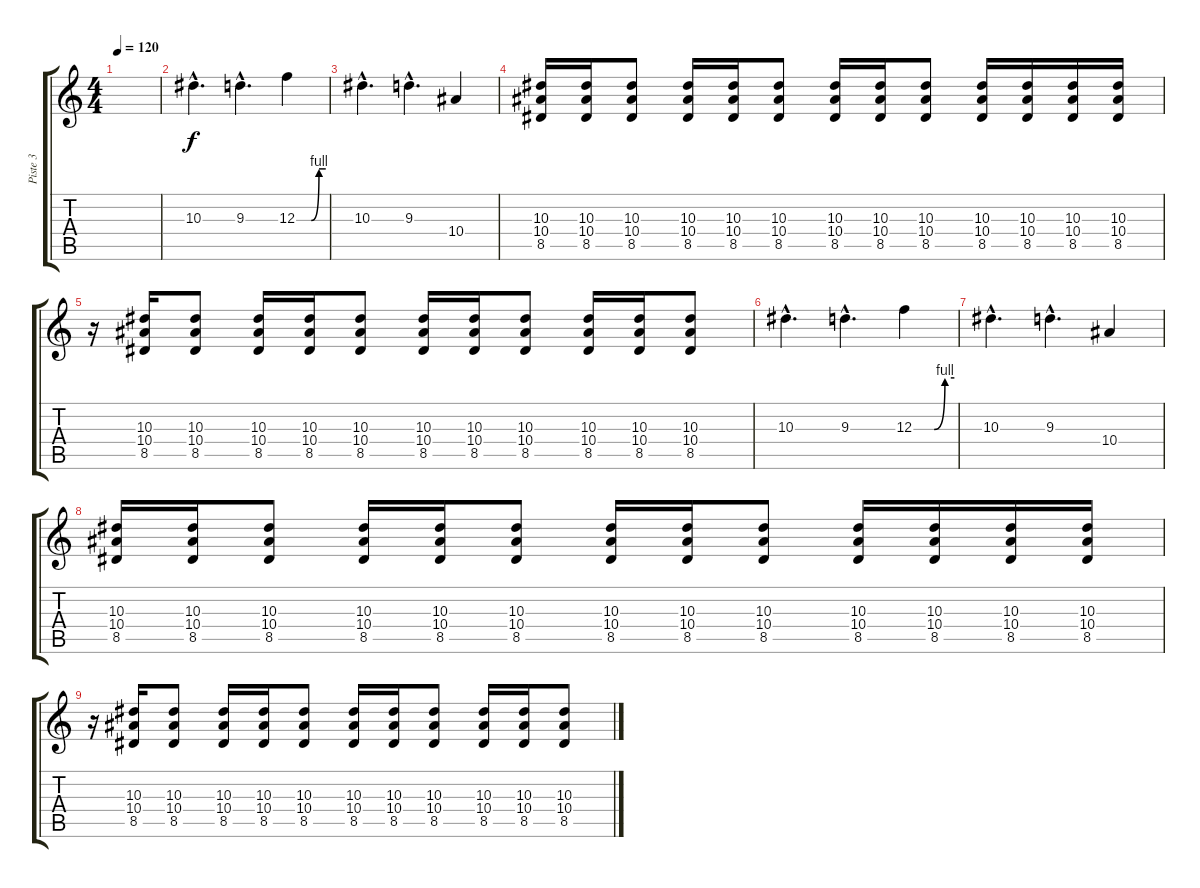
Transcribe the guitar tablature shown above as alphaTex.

\track ("Piste 3" "Piste 3") {instrument distortionguitar}
\staff {score tabs}
\tuning (D4 A3 F3 C3 G2 C2) {hide}
\ts (4 4)
\tempo 120
\clef g2
\ks c
|
10.3{hac}.4{d} 9.3{hac}.4{d} 12.3{be (custom 0 0 30 0 46 4 60 4)}.4 |
10.3{hac}.4{d} 9.3{hac}.4{d} 10.4.4 |
(10.3 10.4 8.5).16 (10.3 10.4 8.5).16 (10.3 10.4 8.5).8 (10.3 10.4 8.5).16 (10.3 10.4 8.5).16 (10.3 10.4 8.5).8 (10.3 10.4 8.5).16 (10.3 10.4 8.5).16 (10.3 10.4 8.5).8 (10.3 10.4 8.5).16 (10.3 10.4 8.5).16 (10.3 10.4 8.5).16 (10.3 10.4 8.5).16 |
r.16 (10.3 10.4 8.5).16 (10.3 10.4 8.5).8 (10.3 10.4 8.5).16 (10.3 10.4 8.5).16 (10.3 10.4 8.5).8 (10.3 10.4 8.5).16 (10.3 10.4 8.5).16 (10.3 10.4 8.5).8 (10.3 10.4 8.5).16 (10.3 10.4 8.5).16 (10.3 10.4 8.5).8 |
10.3{hac}.4{d} 9.3{hac}.4{d} 12.3{be (custom 0 0 30 0 46 4 60 4)}.4 |
10.3{hac}.4{d} 9.3{hac}.4{d} 10.4.4 |
(10.3 10.4 8.5).16 (10.3 10.4 8.5).16 (10.3 10.4 8.5).8 (10.3 10.4 8.5).16 (10.3 10.4 8.5).16 (10.3 10.4 8.5).8 (10.3 10.4 8.5).16 (10.3 10.4 8.5).16 (10.3 10.4 8.5).8 (10.3 10.4 8.5).16 (10.3 10.4 8.5).16 (10.3 10.4 8.5).16 (10.3 10.4 8.5).16 |
r.16 (10.3 10.4 8.5).16 (10.3 10.4 8.5).8 (10.3 10.4 8.5).16 (10.3 10.4 8.5).16 (10.3 10.4 8.5).8 (10.3 10.4 8.5).16 (10.3 10.4 8.5).16 (10.3 10.4 8.5).8 (10.3 10.4 8.5).16 (10.3 10.4 8.5).16 (10.3 10.4 8.5).8
